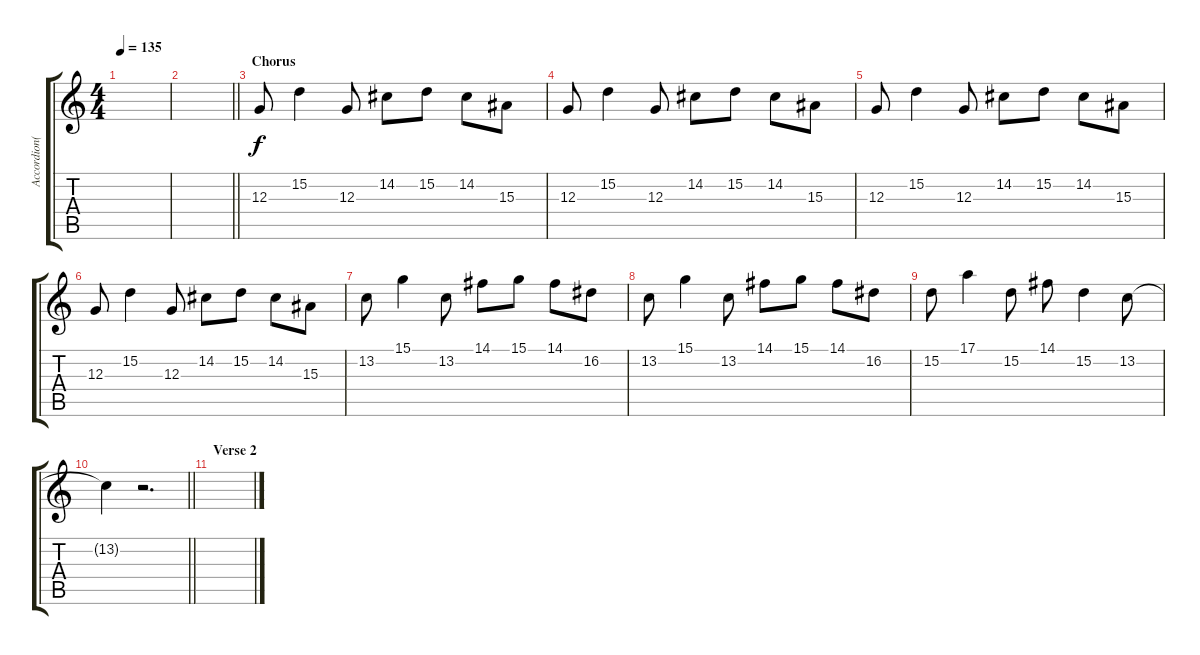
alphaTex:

\track ("Accordion(sint)" "Accordion(") {instrument accordion}
\staff {score tabs}
\tuning (E4 B3 G3 D3 A2 E2) {hide}
\ts (4 4)
\tempo 135
\clef g2
\ks c
|
\barLineRight lightlight
|
\section ("" "Chorus")
12.3.8 15.2.4 12.3.8 14.2.8 15.2.8 14.2.8 15.3.8 |
12.3.8 15.2.4 12.3.8 14.2.8 15.2.8 14.2.8 15.3.8 |
12.3.8 15.2.4 12.3.8 14.2.8 15.2.8 14.2.8 15.3.8 |
12.3.8 15.2.4 12.3.8 14.2.8 15.2.8 14.2.8 15.3.8 |
13.2.8 15.1.4 13.2.8 14.1.8 15.1.8 14.1.8 16.2.8 |
13.2.8 15.1.4 13.2.8 14.1.8 15.1.8 14.1.8 16.2.8 |
15.2.8 17.1.4 15.2.8 14.1.8 15.2.4 13.2.8 |
\barLineRight lightlight
13.2{t}.4 r.2{d} |
\section ("" "Verse 2")
